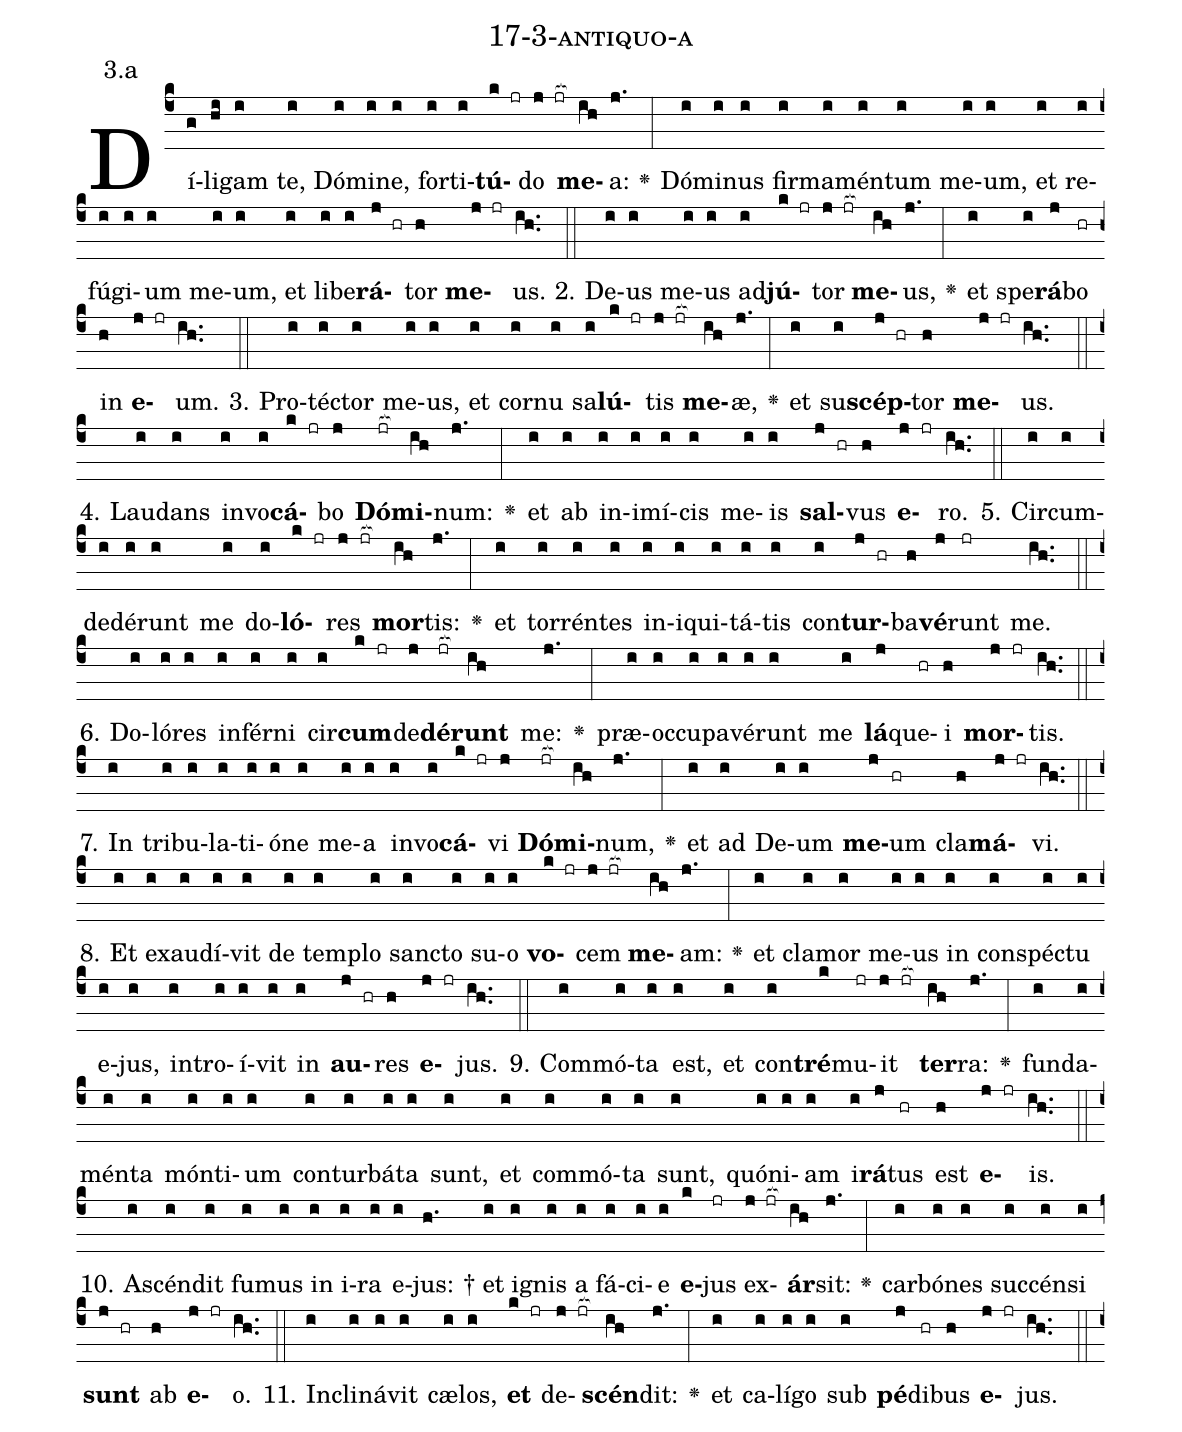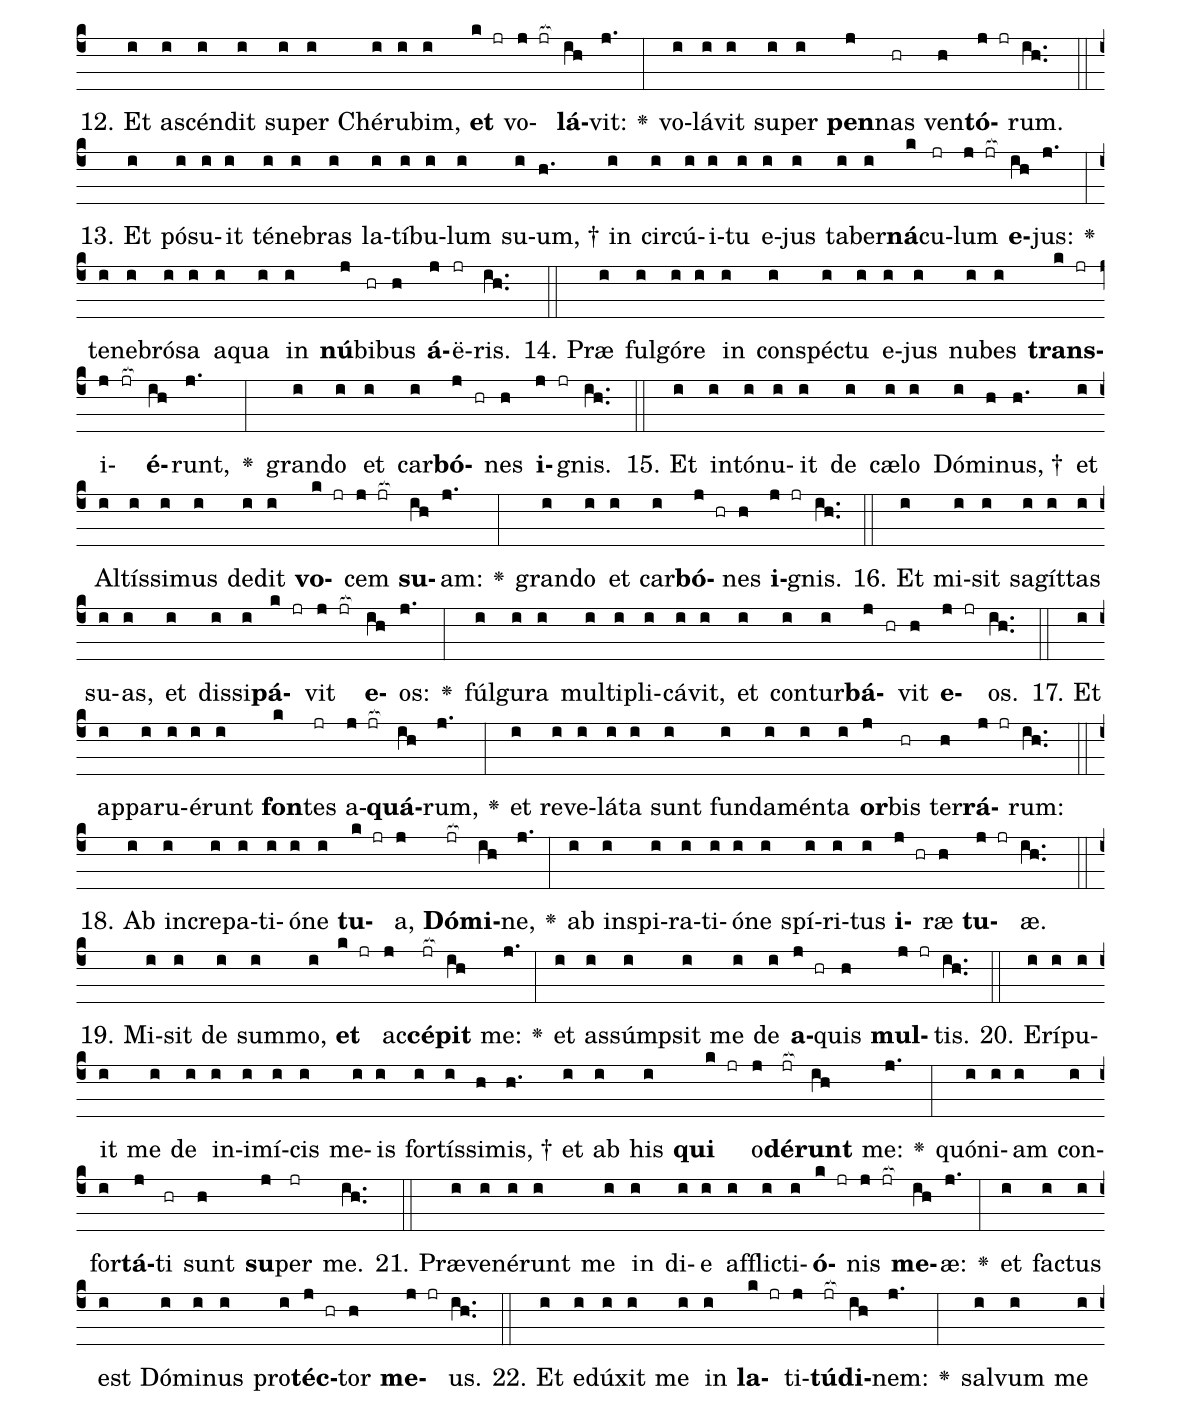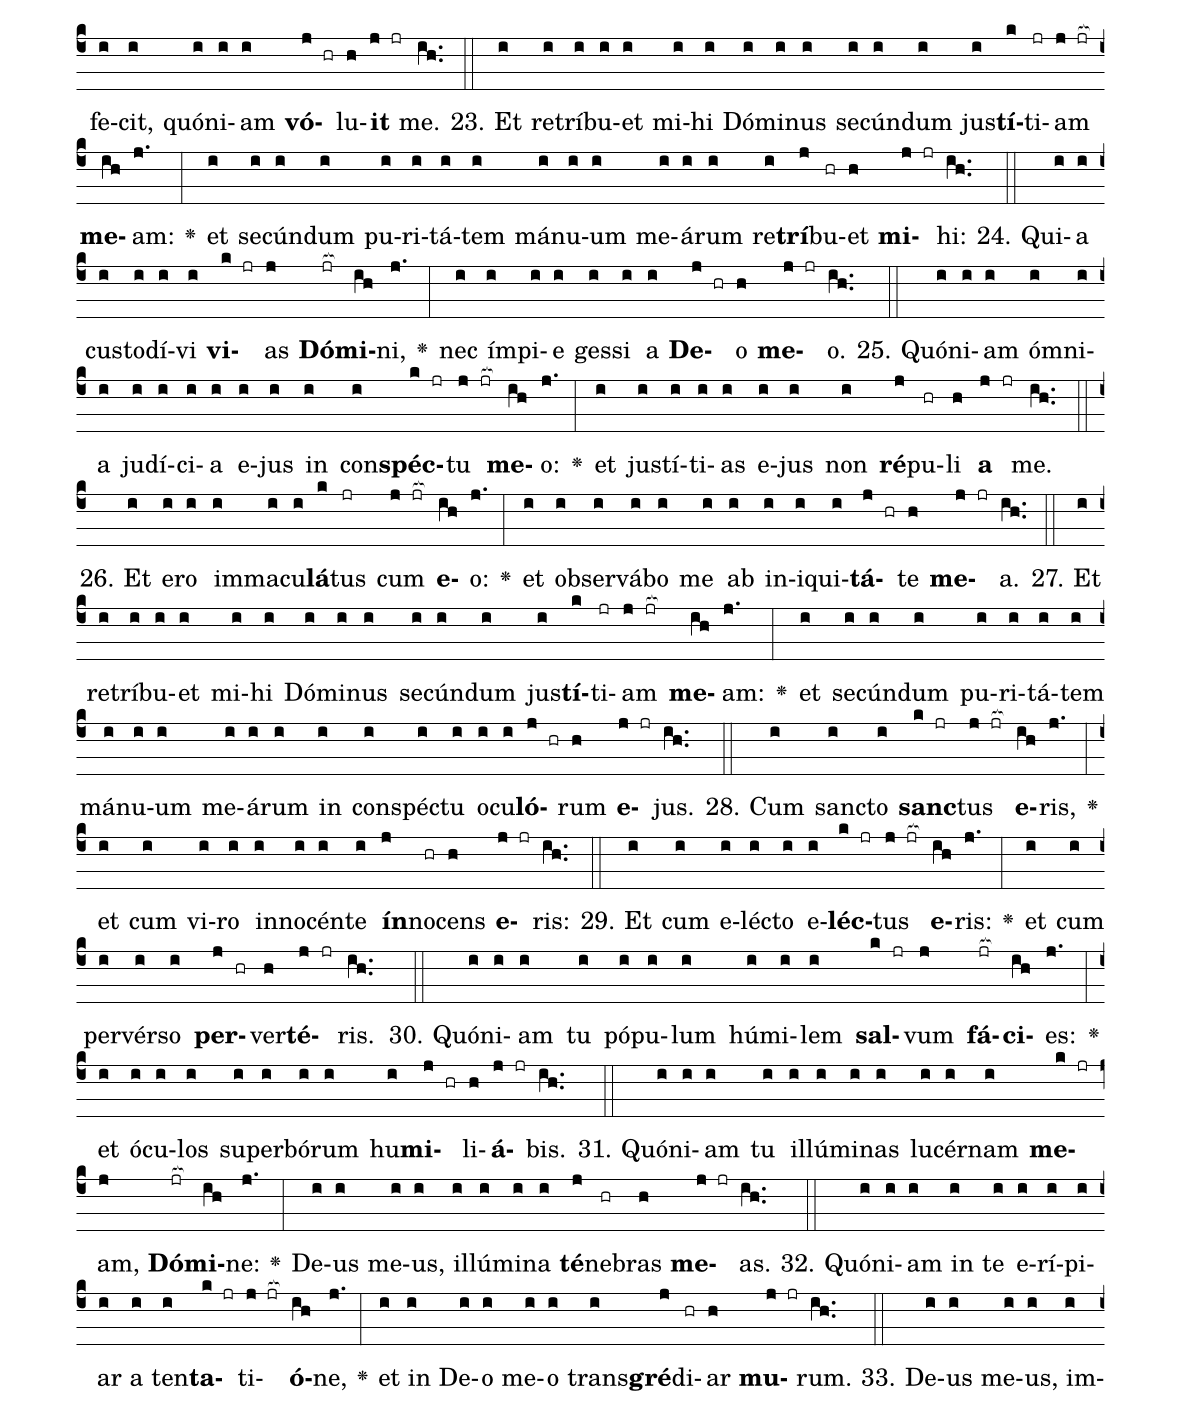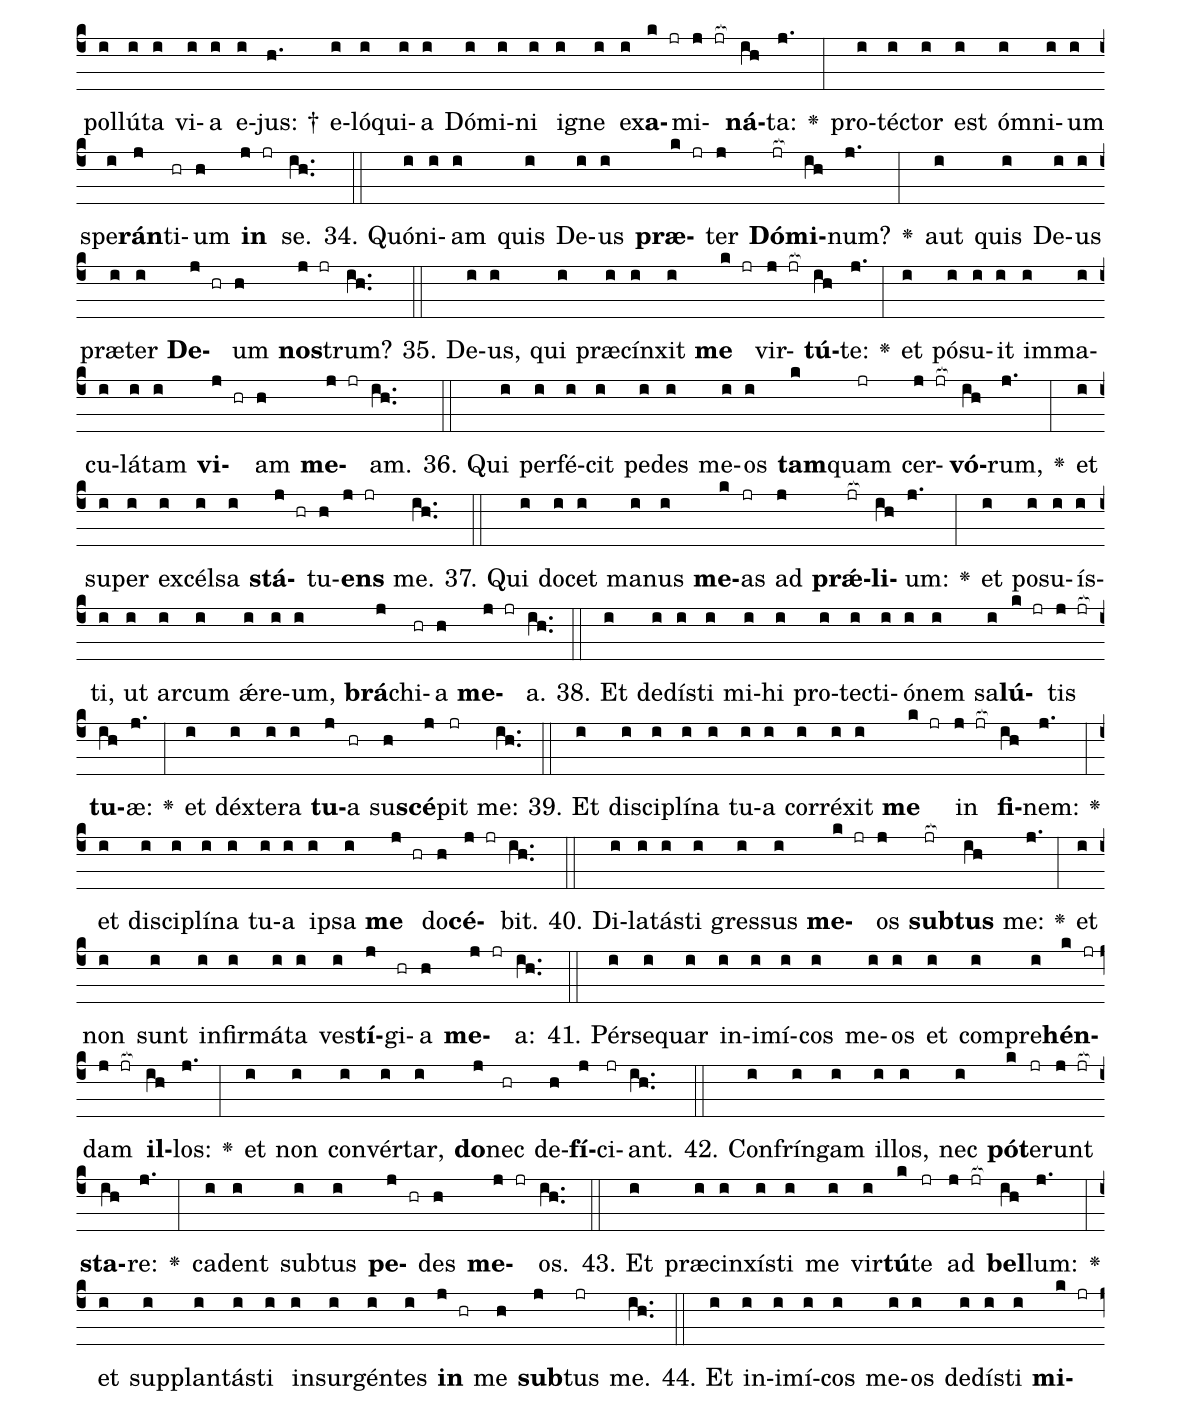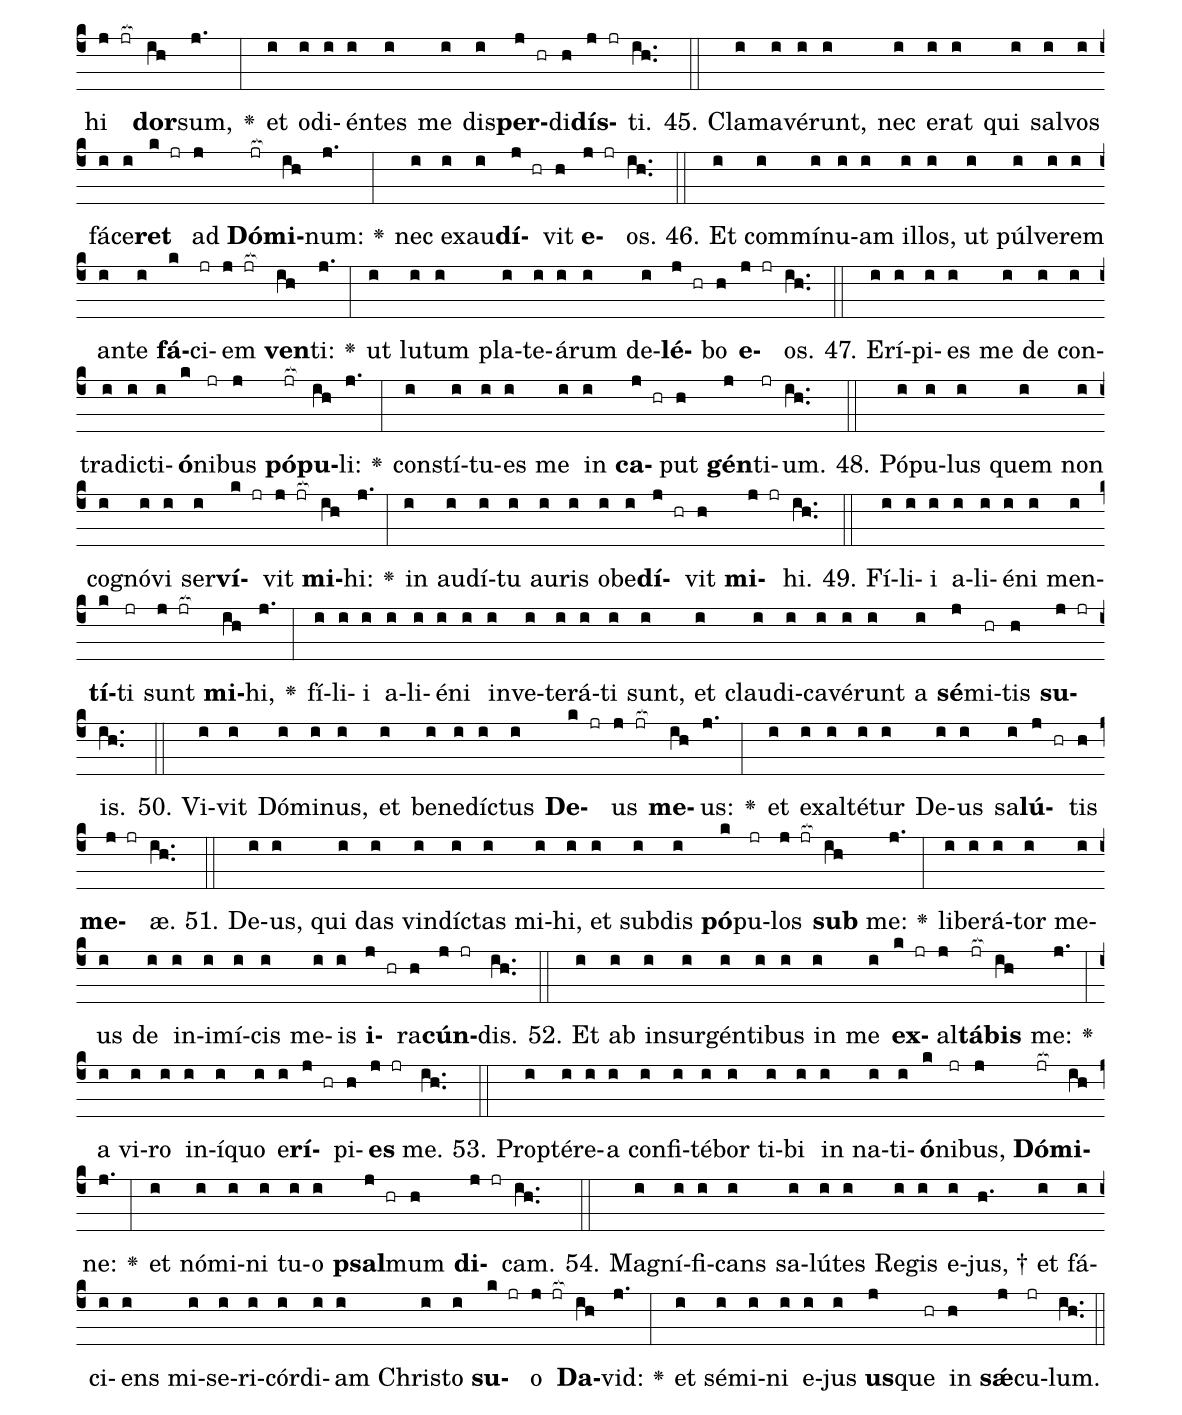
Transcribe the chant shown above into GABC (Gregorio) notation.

name: 17-3-antiquo-a;
annotation: 3.a;
%%
(c4)Dí(g)li(hi)gam(i) te,(i) Dó(i)mi(i)ne,(i) for(i)ti(i)<b>tú</b>(k jr)do(j jr[ocb:1{]) <b>me</b>(ih[ocb:0}])a:(j.) <v>\greheightstar</v>(:) Dó(i)mi(i)nus(i) fir(i)ma(i)mén(i)tum(i) me(i)um,(i) et(i) re(i)fú(i)gi(i)um(i) me(i)um,(i) et(i) li(i)be(i)<b>rá</b>(j hr)tor(h) <b>me</b>(j jr)us.(ih..) (::)
2. De(i)us(i) me(i)us(i) ad(i)<b>jú</b>(k jr)tor(j jr[ocb:1{]) <b>me</b>(ih[ocb:0}])us,(j.) <v>\greheightstar</v>(:) et(i) spe(i)<b>rá</b>(j)bo(hr) in(h) <b>e</b>(j jr)um.(ih..) (::)
3. Pro(i)téc(i)tor(i) me(i)us,(i) et(i) cor(i)nu(i) sa(i)<b>lú</b>(k jr)tis(j jr[ocb:1{]) <b>me</b>(ih[ocb:0}])æ,(j.) <v>\greheightstar</v>(:) et(i) su(i)<b>scép</b>(j hr)tor(h) <b>me</b>(j jr)us.(ih..) (::)
4. Lau(i)dans(i) in(i)vo(i)<b>cá</b>(k jr)bo(j) <b>Dó</b>(jr[ocb:1{])<b>mi</b>(ih[ocb:0}])num:(j.) <v>\greheightstar</v>(:) et(i) ab(i) in(i)i(i)mí(i)cis(i) me(i)is(i) <b>sal</b>(j hr)vus(h) <b>e</b>(j jr)ro.(ih..) (::)
5. Cir(i)cum(i)de(i)dé(i)runt(i) me(i) do(i)<b>ló</b>(k jr)res(j jr[ocb:1{]) <b>mor</b>(ih[ocb:0}])tis:(j.) <v>\greheightstar</v>(:) et(i) tor(i)rén(i)tes(i) in(i)i(i)qui(i)tá(i)tis(i) con(i)<b>tur</b>(j hr)ba(h)<b>vé</b>(j)runt(jr) me.(ih..) (::)
6. Do(i)ló(i)res(i) in(i)fér(i)ni(i) cir(i)<b>cum</b>(k jr)de(j)<b>dé</b>(jr[ocb:1{])<b>runt</b>(ih[ocb:0}]) me:(j.) <v>\greheightstar</v>(:) præ(i)oc(i)cu(i)pa(i)vé(i)runt(i) me(i) <b>lá</b>(j)que(hr)i(h) <b>mor</b>(j jr)tis.(ih..) (::)
7. In(i) tri(i)bu(i)la(i)ti(i)ó(i)ne(i) me(i)a(i) in(i)vo(i)<b>cá</b>(k jr)vi(j) <b>Dó</b>(jr[ocb:1{])<b>mi</b>(ih[ocb:0}])num,(j.) <v>\greheightstar</v>(:) et(i) ad(i) De(i)um(i) <b>me</b>(j)um(hr) cla(h)<b>má</b>(j jr)vi.(ih..) (::)
8. Et(i) ex(i)au(i)dí(i)vit(i) de(i) tem(i)plo(i) sanc(i)to(i) su(i)o(i) <b>vo</b>(k jr)cem(j jr[ocb:1{]) <b>me</b>(ih[ocb:0}])am:(j.) <v>\greheightstar</v>(:) et(i) cla(i)mor(i) me(i)us(i) in(i) con(i)spéc(i)tu(i) e(i)jus,(i) in(i)tro(i)í(i)vit(i) in(i) <b>au</b>(j hr)res(h) <b>e</b>(j jr)jus.(ih..) (::)
9. Com(i)mó(i)ta(i) est,(i) et(i) con(i)<b>tré</b>(k)mu(jr)it(j jr[ocb:1{]) <b>ter</b>(ih[ocb:0}])ra:(j.) <v>\greheightstar</v>(:) fun(i)da(i)mén(i)ta(i) món(i)ti(i)um(i) con(i)tur(i)bá(i)ta(i) sunt,(i) et(i) com(i)mó(i)ta(i) sunt,(i) quón(i)i(i)am(i) i(i)<b>rá</b>(j)tus(hr) est(h) <b>e</b>(j jr)is.(ih..) (::)
10. A(i)scén(i)dit(i) fu(i)mus(i) in(i) i(i)ra(i) e(i)jus: †(h.) et(i) i(i)gnis(i) a(i) fá(i)ci(i)e(i) <b>e</b>(k)jus(jr) ex(j jr[ocb:1{])<b>ár</b>(ih[ocb:0}])sit:(j.) <v>\greheightstar</v>(:) car(i)bó(i)nes(i) suc(i)cén(i)si(i) <b>sunt</b>(j hr) ab(h) <b>e</b>(j jr)o.(ih..) (::)
11. In(i)cli(i)ná(i)vit(i) cæ(i)los,(i) <b>et</b>(k jr) de(j jr[ocb:1{])<b>scén</b>(ih[ocb:0}])dit:(j.) <v>\greheightstar</v>(:) et(i) ca(i)lí(i)go(i) sub(i) <b>pé</b>(j)di(hr)bus(h) <b>e</b>(j jr)jus.(ih..) (::)
12. Et(i) a(i)scén(i)dit(i) su(i)per(i) Ché(i)ru(i)bim,(i) <b>et</b>(k jr) vo(j jr[ocb:1{])<b>lá</b>(ih[ocb:0}])vit:(j.) <v>\greheightstar</v>(:) vo(i)lá(i)vit(i) su(i)per(i) <b>pen</b>(j)nas(hr) ven(h)<b>tó</b>(j jr)rum.(ih..) (::)
13. Et(i) pó(i)su(i)it(i) té(i)ne(i)bras(i) la(i)tí(i)bu(i)lum(i) su(i)um, †(h.) in(i) cir(i)cú(i)i(i)tu(i) e(i)jus(i) ta(i)ber(i)<b>ná</b>(k)cu(jr)lum(j jr[ocb:1{]) <b>e</b>(ih[ocb:0}])jus:(j.) <v>\greheightstar</v>(:) te(i)ne(i)bró(i)sa(i) a(i)qua(i) in(i) <b>nú</b>(j)bi(hr)bus(h) <b>á</b>(j)ë(jr)ris.(ih..) (::)
14. Præ(i) ful(i)gó(i)re(i) in(i) con(i)spéc(i)tu(i) e(i)jus(i) nu(i)bes(i) <b>trans</b>(k jr)i(j jr[ocb:1{])<b>é</b>(ih[ocb:0}])runt,(j.) <v>\greheightstar</v>(:) gran(i)do(i) et(i) car(i)<b>bó</b>(j hr)nes(h) <b>i</b>(j jr)gnis.(ih..) (::)
15. Et(i) in(i)tó(i)nu(i)it(i) de(i) cæ(i)lo(i) Dó(i)mi(h)nus, †(h.) et(i) Al(i)tís(i)si(i)mus(i) de(i)dit(i) <b>vo</b>(k jr)cem(j jr[ocb:1{]) <b>su</b>(ih[ocb:0}])am:(j.) <v>\greheightstar</v>(:) gran(i)do(i) et(i) car(i)<b>bó</b>(j hr)nes(h) <b>i</b>(j jr)gnis.(ih..) (::)
16. Et(i) mi(i)sit(i) sa(i)gít(i)tas(i) su(i)as,(i) et(i) dis(i)si(i)<b>pá</b>(k jr)vit(j jr[ocb:1{]) <b>e</b>(ih[ocb:0}])os:(j.) <v>\greheightstar</v>(:) fúl(i)gu(i)ra(i) mul(i)ti(i)pli(i)cá(i)vit,(i) et(i) con(i)tur(i)<b>bá</b>(j hr)vit(h) <b>e</b>(j jr)os.(ih..) (::)
17. Et(i) ap(i)pa(i)ru(i)é(i)runt(i) <b>fon</b>(k)tes(jr) a(j jr[ocb:1{])<b>quá</b>(ih[ocb:0}])rum,(j.) <v>\greheightstar</v>(:) et(i) re(i)ve(i)lá(i)ta(i) sunt(i) fun(i)da(i)mén(i)ta(i) <b>or</b>(j)bis(hr) ter(h)<b>rá</b>(j jr)rum:(ih..) (::)
18. Ab(i) in(i)cre(i)pa(i)ti(i)ó(i)ne(i) <b>tu</b>(k jr)a,(j) <b>Dó</b>(jr[ocb:1{])<b>mi</b>(ih[ocb:0}])ne,(j.) <v>\greheightstar</v>(:) ab(i) in(i)spi(i)ra(i)ti(i)ó(i)ne(i) spí(i)ri(i)tus(i) <b>i</b>(j hr)ræ(h) <b>tu</b>(j jr)æ.(ih..) (::)
19. Mi(i)sit(i) de(i) sum(i)mo,(i) <b>et</b>(k jr) ac(j)<b>cé</b>(jr[ocb:1{])<b>pit</b>(ih[ocb:0}]) me:(j.) <v>\greheightstar</v>(:) et(i) as(i)súmp(i)sit(i) me(i) de(i) <b>a</b>(j hr)quis(h) <b>mul</b>(j jr)tis.(ih..) (::)
20. E(i)rí(i)pu(i)it(i) me(i) de(i) in(i)i(i)mí(i)cis(i) me(i)is(i) for(i)tís(i)si(h)mis, †(h.) et(i) ab(i) his(i) <b>qui</b>(k jr) o(j)<b>dé</b>(jr[ocb:1{])<b>runt</b>(ih[ocb:0}]) me:(j.) <v>\greheightstar</v>(:) quón(i)i(i)am(i) con(i)for(i)<b>tá</b>(j)ti(hr) sunt(h) <b>su</b>(j)per(jr) me.(ih..) (::)
21. Præ(i)ve(i)né(i)runt(i) me(i) in(i) di(i)e(i) af(i)flic(i)ti(i)<b>ó</b>(k jr)nis(j jr[ocb:1{]) <b>me</b>(ih[ocb:0}])æ:(j.) <v>\greheightstar</v>(:) et(i) fac(i)tus(i) est(i) Dó(i)mi(i)nus(i) pro(i)<b>téc</b>(j hr)tor(h) <b>me</b>(j jr)us.(ih..) (::)
22. Et(i) e(i)dú(i)xit(i) me(i) in(i) <b>la</b>(k jr)ti(j)<b>tú</b>(jr[ocb:1{])<b>di</b>(ih[ocb:0}])nem:(j.) <v>\greheightstar</v>(:) sal(i)vum(i) me(i) fe(i)cit,(i) quón(i)i(i)am(i) <b>vó</b>(j hr)lu(h)<b>it</b>(j jr) me.(ih..) (::)
23. Et(i) re(i)trí(i)bu(i)et(i) mi(i)hi(i) Dó(i)mi(i)nus(i) se(i)cún(i)dum(i) jus(i)<b>tí</b>(k)ti(jr)am(j jr[ocb:1{]) <b>me</b>(ih[ocb:0}])am:(j.) <v>\greheightstar</v>(:) et(i) se(i)cún(i)dum(i) pu(i)ri(i)tá(i)tem(i) má(i)nu(i)um(i) me(i)á(i)rum(i) re(i)<b>trí</b>(j)bu(hr)et(h) <b>mi</b>(j jr)hi:(ih..) (::)
24. Qui(i)a(i) cus(i)to(i)dí(i)vi(i) <b>vi</b>(k jr)as(j) <b>Dó</b>(jr[ocb:1{])<b>mi</b>(ih[ocb:0}])ni,(j.) <v>\greheightstar</v>(:) nec(i) ím(i)pi(i)e(i) ges(i)si(i) a(i) <b>De</b>(j hr)o(h) <b>me</b>(j jr)o.(ih..) (::)
25. Quón(i)i(i)am(i) óm(i)ni(i)a(i) ju(i)dí(i)ci(i)a(i) e(i)jus(i) in(i) con(i)<b>spéc</b>(k jr)tu(j jr[ocb:1{]) <b>me</b>(ih[ocb:0}])o:(j.) <v>\greheightstar</v>(:) et(i) jus(i)tí(i)ti(i)as(i) e(i)jus(i) non(i) <b>ré</b>(j)pu(hr)li(h) <b>a</b>(j jr) me.(ih..) (::)
26. Et(i) e(i)ro(i) im(i)ma(i)cu(i)<b>lá</b>(k)tus(jr) cum(j jr[ocb:1{]) <b>e</b>(ih[ocb:0}])o:(j.) <v>\greheightstar</v>(:) et(i) ob(i)ser(i)vá(i)bo(i) me(i) ab(i) in(i)i(i)qui(i)<b>tá</b>(j hr)te(h) <b>me</b>(j jr)a.(ih..) (::)
27. Et(i) re(i)trí(i)bu(i)et(i) mi(i)hi(i) Dó(i)mi(i)nus(i) se(i)cún(i)dum(i) jus(i)<b>tí</b>(k)ti(jr)am(j jr[ocb:1{]) <b>me</b>(ih[ocb:0}])am:(j.) <v>\greheightstar</v>(:) et(i) se(i)cún(i)dum(i) pu(i)ri(i)tá(i)tem(i) má(i)nu(i)um(i) me(i)á(i)rum(i) in(i) con(i)spéc(i)tu(i) o(i)cu(i)<b>ló</b>(j hr)rum(h) <b>e</b>(j jr)jus.(ih..) (::)
28. Cum(i) sanc(i)to(i) <b>sanc</b>(k jr)tus(j jr[ocb:1{]) <b>e</b>(ih[ocb:0}])ris,(j.) <v>\greheightstar</v>(:) et(i) cum(i) vi(i)ro(i) in(i)no(i)cén(i)te(i) <b>ín</b>(j)no(hr)cens(h) <b>e</b>(j jr)ris:(ih..) (::)
29. Et(i) cum(i) e(i)léc(i)to(i) e(i)<b>léc</b>(k jr)tus(j jr[ocb:1{]) <b>e</b>(ih[ocb:0}])ris:(j.) <v>\greheightstar</v>(:) et(i) cum(i) per(i)vér(i)so(i) <b>per</b>(j hr)ver(h)<b>té</b>(j jr)ris.(ih..) (::)
30. Quón(i)i(i)am(i) tu(i) pó(i)pu(i)lum(i) hú(i)mi(i)lem(i) <b>sal</b>(k jr)vum(j) <b>fá</b>(jr[ocb:1{])<b>ci</b>(ih[ocb:0}])es:(j.) <v>\greheightstar</v>(:) et(i) ó(i)cu(i)los(i) su(i)per(i)bó(i)rum(i) hu(i)<b>mi</b>(j hr)li(h)<b>á</b>(j jr)bis.(ih..) (::)
31. Quón(i)i(i)am(i) tu(i) il(i)lú(i)mi(i)nas(i) lu(i)cér(i)nam(i) <b>me</b>(k jr)am,(j) <b>Dó</b>(jr[ocb:1{])<b>mi</b>(ih[ocb:0}])ne:(j.) <v>\greheightstar</v>(:) De(i)us(i) me(i)us,(i) il(i)lú(i)mi(i)na(i) <b>té</b>(j)ne(hr)bras(h) <b>me</b>(j jr)as.(ih..) (::)
32. Quón(i)i(i)am(i) in(i) te(i) e(i)rí(i)pi(i)ar(i) a(i) ten(i)<b>ta</b>(k jr)ti(j jr[ocb:1{])<b>ó</b>(ih[ocb:0}])ne,(j.) <v>\greheightstar</v>(:) et(i) in(i) De(i)o(i) me(i)o(i) trans(i)<b>gré</b>(j)di(hr)ar(h) <b>mu</b>(j jr)rum.(ih..) (::)
33. De(i)us(i) me(i)us,(i) im(i)pol(i)lú(i)ta(i) vi(i)a(i) e(i)jus: †(h.) e(i)ló(i)qui(i)a(i) Dó(i)mi(i)ni(i) i(i)gne(i) ex(i)<b>a</b>(k jr)mi(j jr[ocb:1{])<b>ná</b>(ih[ocb:0}])ta:(j.) <v>\greheightstar</v>(:) pro(i)téc(i)tor(i) est(i) óm(i)ni(i)um(i) spe(i)<b>rán</b>(j)ti(hr)um(h) <b>in</b>(j jr) se.(ih..) (::)
34. Quón(i)i(i)am(i) quis(i) De(i)us(i) <b>præ</b>(k jr)ter(j) <b>Dó</b>(jr[ocb:1{])<b>mi</b>(ih[ocb:0}])num?(j.) <v>\greheightstar</v>(:) aut(i) quis(i) De(i)us(i) præ(i)ter(i) <b>De</b>(j hr)um(h) <b>nos</b>(j jr)trum?(ih..) (::)
35. De(i)us,(i) qui(i) præ(i)cín(i)xit(i) <b>me</b>(k jr) vir(j jr[ocb:1{])<b>tú</b>(ih[ocb:0}])te:(j.) <v>\greheightstar</v>(:) et(i) pó(i)su(i)it(i) im(i)ma(i)cu(i)lá(i)tam(i) <b>vi</b>(j hr)am(h) <b>me</b>(j jr)am.(ih..) (::)
36. Qui(i) per(i)fé(i)cit(i) pe(i)des(i) me(i)os(i) <b>tam</b>(k)quam(jr) cer(j jr[ocb:1{])<b>vó</b>(ih[ocb:0}])rum,(j.) <v>\greheightstar</v>(:) et(i) su(i)per(i) ex(i)cél(i)sa(i) <b>stá</b>(j hr)tu(h)<b>ens</b>(j jr) me.(ih..) (::)
37. Qui(i) do(i)cet(i) ma(i)nus(i) <b>me</b>(k)as(jr) ad(j) <b>prǽ</b>(jr[ocb:1{])<b>li</b>(ih[ocb:0}])um:(j.) <v>\greheightstar</v>(:) et(i) po(i)su(i)ís(i)ti,(i) ut(i) ar(i)cum(i) ǽ(i)re(i)um,(i) <b>brá</b>(j)chi(hr)a(h) <b>me</b>(j jr)a.(ih..) (::)
38. Et(i) de(i)dís(i)ti(i) mi(i)hi(i) pro(i)tec(i)ti(i)ó(i)nem(i) sa(i)<b>lú</b>(k jr)tis(j jr[ocb:1{]) <b>tu</b>(ih[ocb:0}])æ:(j.) <v>\greheightstar</v>(:) et(i) déx(i)te(i)ra(i) <b>tu</b>(j)a(hr) su(h)<b>scé</b>(j)pit(jr) me:(ih..) (::)
39. Et(i) di(i)sci(i)plí(i)na(i) tu(i)a(i) cor(i)ré(i)xit(i) <b>me</b>(k jr) in(j jr[ocb:1{]) <b>fi</b>(ih[ocb:0}])nem:(j.) <v>\greheightstar</v>(:) et(i) di(i)sci(i)plí(i)na(i) tu(i)a(i) ip(i)sa(i) <b>me</b>(j hr) do(h)<b>cé</b>(j jr)bit.(ih..) (::)
40. Di(i)la(i)tás(i)ti(i) gres(i)sus(i) <b>me</b>(k jr)os(j) <b>sub</b>(jr[ocb:1{])<b>tus</b>(ih[ocb:0}]) me:(j.) <v>\greheightstar</v>(:) et(i) non(i) sunt(i) in(i)fir(i)má(i)ta(i) ves(i)<b>tí</b>(j)gi(hr)a(h) <b>me</b>(j jr)a:(ih..) (::)
41. Pér(i)se(i)quar(i) in(i)i(i)mí(i)cos(i) me(i)os(i) et(i) com(i)pre(i)<b>hén</b>(k jr)dam(j jr[ocb:1{]) <b>il</b>(ih[ocb:0}])los:(j.) <v>\greheightstar</v>(:) et(i) non(i) con(i)vér(i)tar,(i) <b>do</b>(j)nec(hr) de(h)<b>fí</b>(j)ci(jr)ant.(ih..) (::)
42. Con(i)frín(i)gam(i) il(i)los,(i) nec(i) <b>pót</b>(k)e(jr)runt(j jr[ocb:1{]) <b>sta</b>(ih[ocb:0}])re:(j.) <v>\greheightstar</v>(:) ca(i)dent(i) sub(i)tus(i) <b>pe</b>(j hr)des(h) <b>me</b>(j jr)os.(ih..) (::)
43. Et(i) præ(i)cin(i)xís(i)ti(i) me(i) vir(i)<b>tú</b>(k)te(jr) ad(j jr[ocb:1{]) <b>bel</b>(ih[ocb:0}])lum:(j.) <v>\greheightstar</v>(:) et(i) sup(i)plan(i)tás(i)ti(i) in(i)sur(i)gén(i)tes(i) <b>in</b>(j hr) me(h) <b>sub</b>(j)tus(jr) me.(ih..) (::)
44. Et(i) in(i)i(i)mí(i)cos(i) me(i)os(i) de(i)dís(i)ti(i) <b>mi</b>(k jr)hi(j jr[ocb:1{]) <b>dor</b>(ih[ocb:0}])sum,(j.) <v>\greheightstar</v>(:) et(i) o(i)di(i)én(i)tes(i) me(i) dis(i)<b>per</b>(j hr)di(h)<b>dís</b>(j jr)ti.(ih..) (::)
45. Cla(i)ma(i)vé(i)runt,(i) nec(i) e(i)rat(i) qui(i) sal(i)vos(i) fá(i)ce(i)<b>ret</b>(k jr) ad(j) <b>Dó</b>(jr[ocb:1{])<b>mi</b>(ih[ocb:0}])num:(j.) <v>\greheightstar</v>(:) nec(i) ex(i)au(i)<b>dí</b>(j hr)vit(h) <b>e</b>(j jr)os.(ih..) (::)
46. Et(i) com(i)mí(i)nu(i)am(i) il(i)los,(i) ut(i) púl(i)ve(i)rem(i) an(i)te(i) <b>fá</b>(k)ci(jr)em(j jr[ocb:1{]) <b>ven</b>(ih[ocb:0}])ti:(j.) <v>\greheightstar</v>(:) ut(i) lu(i)tum(i) pla(i)te(i)á(i)rum(i) de(i)<b>lé</b>(j hr)bo(h) <b>e</b>(j jr)os.(ih..) (::)
47. E(i)rí(i)pi(i)es(i) me(i) de(i) con(i)tra(i)dic(i)ti(i)<b>ó</b>(k)ni(jr)bus(j) <b>pó</b>(jr[ocb:1{])<b>pu</b>(ih[ocb:0}])li:(j.) <v>\greheightstar</v>(:) con(i)stí(i)tu(i)es(i) me(i) in(i) <b>ca</b>(j hr)put(h) <b>gén</b>(j)ti(jr)um.(ih..) (::)
48. Pó(i)pu(i)lus(i) quem(i) non(i) co(i)gnó(i)vi(i) ser(i)<b>ví</b>(k jr)vit(j jr[ocb:1{]) <b>mi</b>(ih[ocb:0}])hi:(j.) <v>\greheightstar</v>(:) in(i) au(i)dí(i)tu(i) au(i)ris(i) ob(i)e(i)<b>dí</b>(j hr)vit(h) <b>mi</b>(j jr)hi.(ih..) (::)
49. Fí(i)li(i)i(i) a(i)li(i)é(i)ni(i) men(i)<b>tí</b>(k)ti(jr) sunt(j jr[ocb:1{]) <b>mi</b>(ih[ocb:0}])hi,(j.) <v>\greheightstar</v>(:) fí(i)li(i)i(i) a(i)li(i)é(i)ni(i) in(i)ve(i)te(i)rá(i)ti(i) sunt,(i) et(i) clau(i)di(i)ca(i)vé(i)runt(i) a(i) <b>sé</b>(j)mi(hr)tis(h) <b>su</b>(j jr)is.(ih..) (::)
50. Vi(i)vit(i) Dó(i)mi(i)nus,(i) et(i) be(i)ne(i)díc(i)tus(i) <b>De</b>(k jr)us(j jr[ocb:1{]) <b>me</b>(ih[ocb:0}])us:(j.) <v>\greheightstar</v>(:) et(i) ex(i)al(i)té(i)tur(i) De(i)us(i) sa(i)<b>lú</b>(j hr)tis(h) <b>me</b>(j jr)æ.(ih..) (::)
51. De(i)us,(i) qui(i) das(i) vin(i)díc(i)tas(i) mi(i)hi,(i) et(i) sub(i)dis(i) <b>pó</b>(k)pu(jr)los(j jr[ocb:1{]) <b>sub</b>(ih[ocb:0}]) me:(j.) <v>\greheightstar</v>(:) li(i)be(i)rá(i)tor(i) me(i)us(i) de(i) in(i)i(i)mí(i)cis(i) me(i)is(i) <b>i</b>(j hr)ra(h)<b>cún</b>(j jr)dis.(ih..) (::)
52. Et(i) ab(i) in(i)sur(i)gén(i)ti(i)bus(i) in(i) me(i) <b>ex</b>(k jr)al(j)<b>tá</b>(jr[ocb:1{])<b>bis</b>(ih[ocb:0}]) me:(j.) <v>\greheightstar</v>(:) a(i) vi(i)ro(i) in(i)í(i)quo(i) e(i)<b>rí</b>(j hr)pi(h)<b>es</b>(j jr) me.(ih..) (::)
53. Prop(i)tér(i)e(i)a(i) con(i)fi(i)té(i)bor(i) ti(i)bi(i) in(i) na(i)ti(i)<b>ó</b>(k)ni(jr)bus,(j) <b>Dó</b>(jr[ocb:1{])<b>mi</b>(ih[ocb:0}])ne:(j.) <v>\greheightstar</v>(:) et(i) nó(i)mi(i)ni(i) tu(i)o(i) <b>psal</b>(j hr)mum(h) <b>di</b>(j jr)cam.(ih..) (::)
54. Ma(i)gní(i)fi(i)cans(i) sa(i)lú(i)tes(i) Re(i)gis(i) e(i)jus, †(h.) et(i) fá(i)ci(i)ens(i) mi(i)se(i)ri(i)cór(i)di(i)am(i) Chris(i)to(i) <b>su</b>(k jr)o(j jr[ocb:1{]) <b>Da</b>(ih[ocb:0}])vid:(j.) <v>\greheightstar</v>(:) et(i) sé(i)mi(i)ni(i) e(i)jus(i) <b>us</b>(j)que(hr) in(h) <b>sǽ</b>(j)cu(jr)lum.(ih..) (::)
